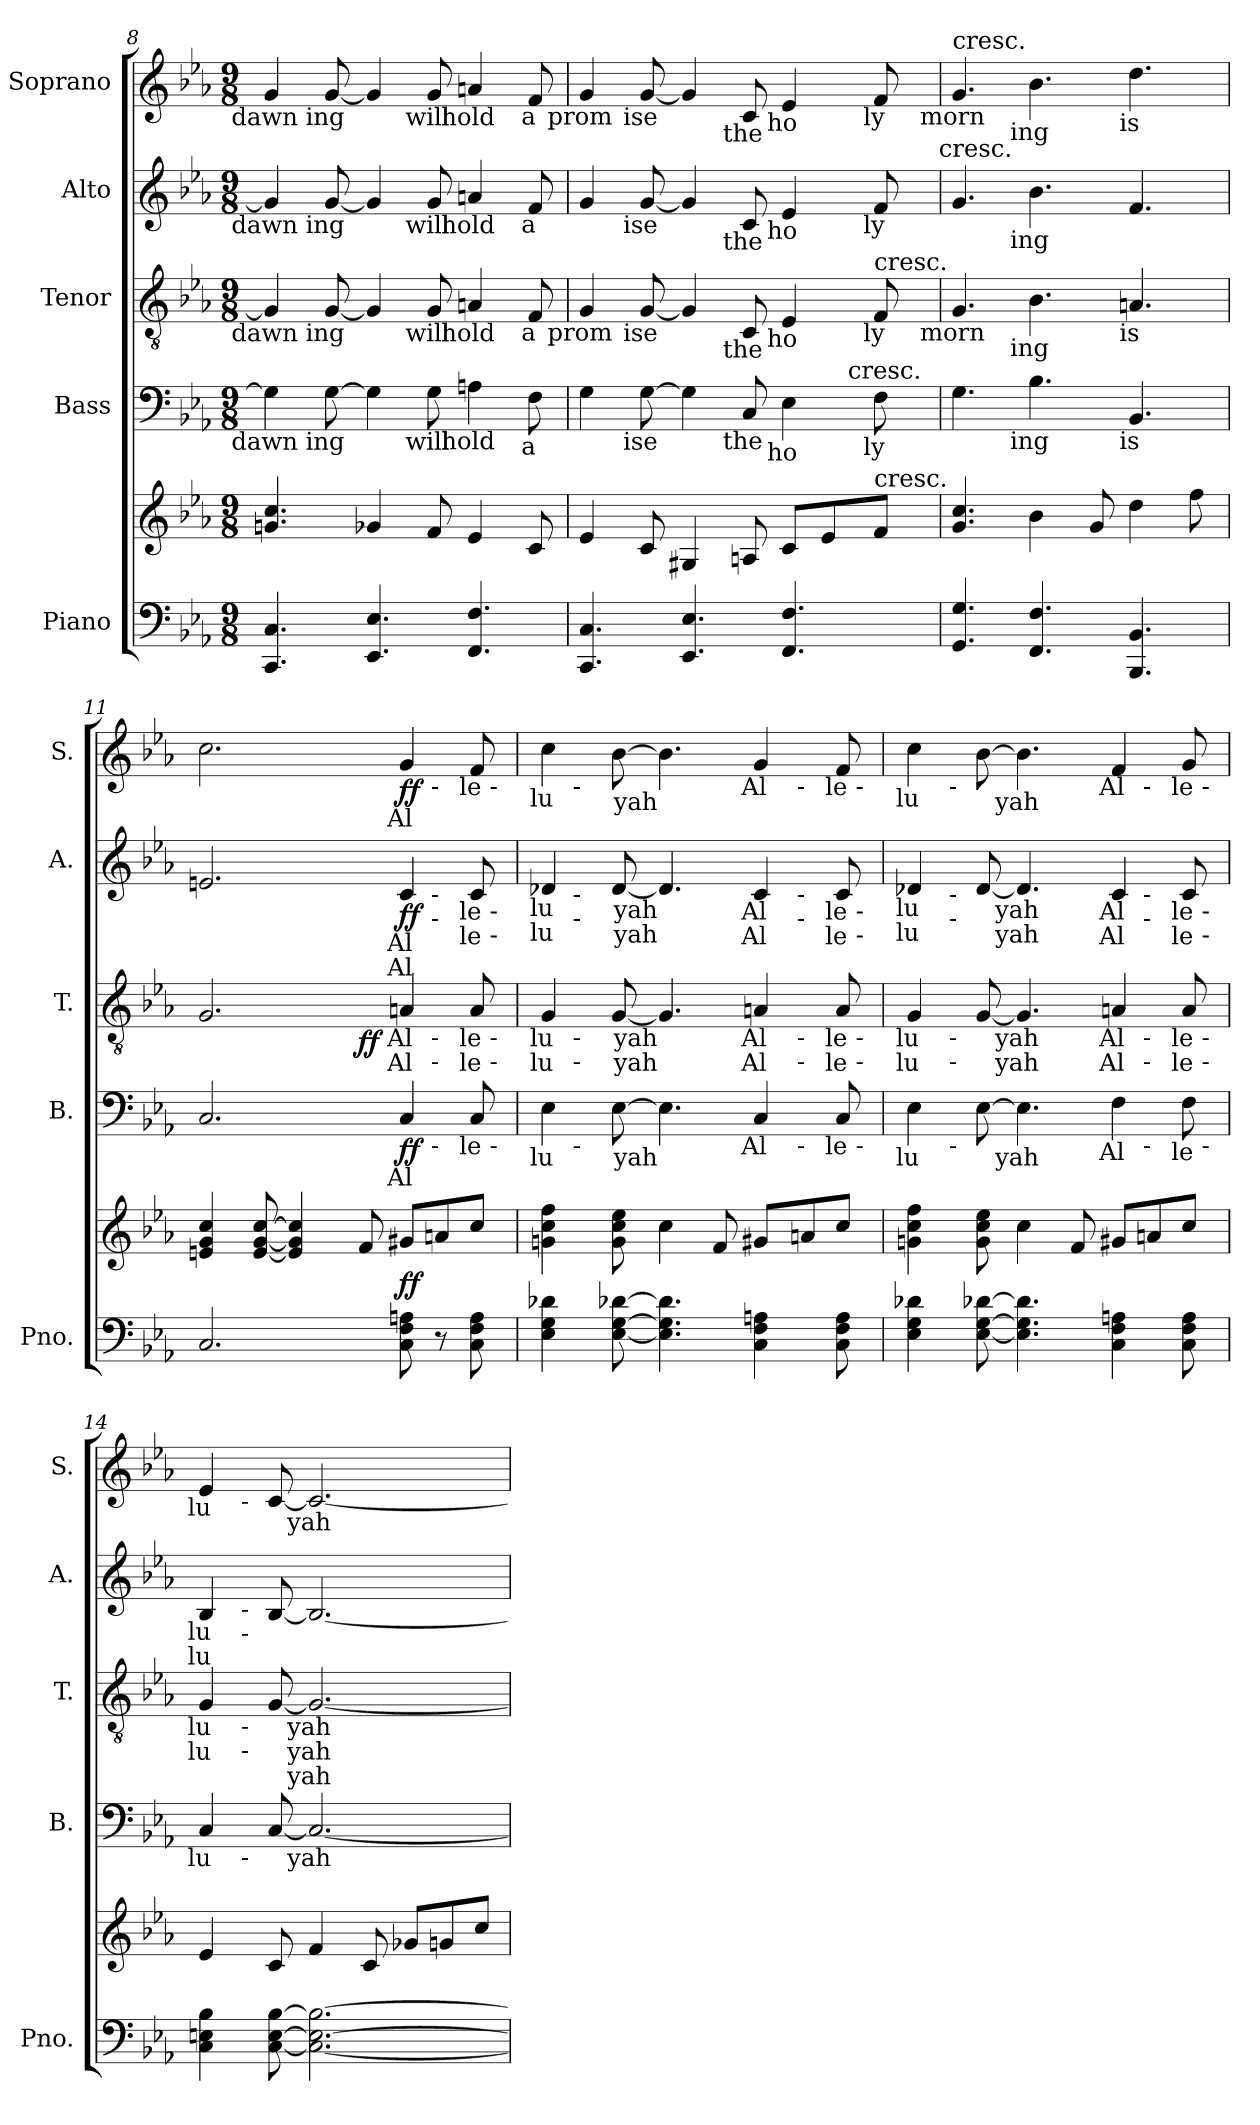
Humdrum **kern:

**kern	**kern	**dynam	**kern	**dynam	**kern	**dynam	**kern	**dynam	**kern	**dynam
*part5	*part5	*part5	*part4	*part4	*part3	*part3	*part2	*part2	*part1	*part1
*staff6	*staff5	*staff5/6	*staff4	*staff4	*staff3	*staff3	*staff2	*staff2	*staff1	*staff1
*I"Piano	*	*	*I"Bass	*	*I"Tenor	*	*I"Alto	*	*I"Soprano	*
*I'Pno.	*	*	*I'B.	*	*I'T.	*	*I'A.	*	*I'S.	*
*clefF4	*clefG2	*	*clefF4	*	*clefGv2	*	*clefG2	*	*clefG2	*
*	*	*	*	*	*ITrd7c12	*	*	*	*	*
*k[b-e-a-]	*k[b-e-a-]	*	*k[b-e-a-]	*	*k[b-e-a-]	*	*k[b-e-a-]	*	*k[b-e-a-]	*
*E-:	*E-:	*	*E-:	*	*E-:	*	*E-:	*	*E-:	*
*M9/8	*M9/8	*	*M9/8	*	*M9/8	*	*M9/8	*	*M9/8	*
=8	=8	=8	=8	=8	=8	=8	=8	=8	=8	=8
!	!	!	!	!	!	!	!	!	!LO:TX:b:cj:t=dawn	!
!	!	!	!	!	!	!	!LO:TX:b:cj:t=dawn	!	!	!
!	!	!	!	!	!LO:TX:b:cj:t=dawn	!	!	!	!	!
!	!	!	!LO:TX:b:cj:t=dawn	!	!	!	!	!	!	!
4.CCi/ 4.Ci	4.gni/ 4.cci	.	4Gi\]	.	4GGi/]	.	4gi/]	.	4gi/	.
!	!	!	!	!	!	!	!	!	!LO:TX:b:cj:t=ing	!
!	!	!	!	!	!	!	!LO:TX:b:cj:t=ing	!	!	!
!	!	!	!	!	!LO:TX:b:cj:t=ing	!	!	!	!	!
!	!	!	!LO:TX:b:cj:t=ing	!	!	!	!	!	!	!
.	.	.	[8Gi\	.	[8GGi/	.	[8gi/	.	[8gi/	.
4.EE-i/ 4.E-i	4g-Xi/	.	4Gi\]	.	4GGi/]	.	4gi/]	.	4gi/]	.
!	!	!	!	!	!	!	!	!	!LO:TX:b:cj:t=will	!
!	!	!	!	!	!	!	!LO:TX:b:cj:t=will	!	!	!
!	!	!	!	!	!LO:TX:b:cj:t=will	!	!	!	!	!
!	!	!	!LO:TX:b:cj:t=will	!	!	!	!	!	!	!
.	8fi/	.	8Gi\	.	8GGi/	.	8gi/	.	8gi/	.
!	!	!	!	!	!	!	!	!	!LO:TX:b:cj:t=hold	!
!	!	!	!	!	!	!	!LO:TX:b:cj:t=hold	!	!	!
!	!	!	!	!	!LO:TX:b:cj:t=hold	!	!	!	!	!
!	!	!	!LO:TX:b:cj:t=hold	!	!	!	!	!	!	!
4.FFi/ 4.Fi	4e-i/	.	4Ani\	.	4AAni/	.	4ani/	.	4ani/	.
!	!	!	!	!	!	!	!	!	!LO:TX:b:cj:t=a	!
!	!	!	!	!	!	!	!LO:TX:b:cj:t=a	!	!	!
!	!	!	!	!	!LO:TX:b:cj:t=a	!	!	!	!	!
!	!	!	!LO:TX:b:cj:t=a	!	!	!	!	!	!	!
.	8ci/	.	8Fi\	.	8FFi/	.	8fi/	.	8fi/	.
!!LO:LB:g=z
=9	=9	=9	=9	=9	=9	=9	=9	=9	=9	=9
!	!	!	!	!	!	!	!	!	!LO:TX:b:cj:t=prom	!
!	!	!	!	!	!	!	!LO:TX:b:cj:t=prom	!	!	!
!	!	!	!	!	!LO:TX:b:cj:t=prom	!	!	!	!	!
!	!	!	!LO:TX:b:cj:t=prom	!	!	!	!	!	!	!
*	*	*	*^	*	*	*	*^	*	*	*
4.CCi/ 4.Ci	4e-i/	.	4Gi\	2...ryy	.	4GGi/	.	4gi/	1ryy	.	4gi/	.
!	!	!	!	!	!	!	!	!	!	!	!LO:TX:b:cj:t=ise	!
!	!	!	!	!	!	!	!	!LO:TX:b:cj:t=ise	!	!	!	!
!	!	!	!	!	!	!LO:TX:b:cj:t=ise	!	!	!	!	!	!
!	!	!	!LO:TX:b:cj:t=ise	!	!	!	!	!	!	!	!	!
.	8ci/	.	[8Gi\	.	.	[8GGi/	.	[8gi/	.	.	[8gi/	.
4.EE-i/ 4.E-i	4G#Xi/	.	4Gi\]	.	.	4GGi/]	.	4gi/]	.	.	4gi/]	.
!	!	!	!	!	!	!	!	!	!	!	!LO:TX:b:cj:t=the	!
!	!	!	!	!	!	!	!	!LO:TX:b:cj:t=the	!	!	!	!
!	!	!	!	!	!	!LO:TX:b:cj:t=the	!	!	!	!	!	!
!	!	!	!LO:TX:b:cj:t=the	!	!	!	!	!	!	!	!	!
.	8Ani/	.	8Ci/	.	.	8CCi/	.	8ci/	.	.	8ci/	.
!	!	!	!	!	!	!	!	!	!	!	!LO:TX:b:cj:t=ho	!
!	!	!	!	!	!	!	!	!LO:TX:b:cj:t=ho	!	!	!	!
!	!	!	!	!	!	!LO:TX:b:cj:t=ho	!	!	!	!	!	!
!	!	!	!LO:TX:b:cj:t=ho	!	!	!	!	!	!	!	!	!
4.FFi/ 4.Fi	8ci/L	.	4E-i\	.	.	4EE-i/	.	4e-i/	.	.	4e-i/	.
.	8e-i/	.	.	.	.	.	.	.	.	.	.	.
!	!	!	!	!LO:TX:a:t=cresc.	!	!	!	!	!	!	!	!
.	.	.	.	8.ryy	.	.	.	.	.	.	.	.
!	!	!	!	!	!	!	!	!	!	!	!LO:TX:b:cj:t=ly	!
!	!	!	!	!	!	!	!	!LO:TX:b:cj:t=ly	!	!	!	!
!	!	!	!	!	!	!LO:TX:b:cj:t=ly	!	!	!	!	!	!
!	!	!	!	!	!	!LO:TX:a:t=cresc.	!	!	!	!	!	!
!	!	!	!LO:TX:b:cj:t=ly	!	!	!	!	!	!	!	!	!
!	!LO:TX:a:t=cresc.	!	!	!	!	!	!	!	!	!	!	!
.	8fi/J	.	8Fi\	.	.	8FFi/	.	8fi/	16ryy	.	8fi/	.
.	.	.	.	.	.	.	.	.	32ryy	.	.	.
.	.	.	.	.	.	.	.	.	64ryy	.	.	.
.	.	.	.	.	.	.	.	.	128...ryy	.	.	.
!	!	!	!	!	!	!	!	!	!LO:TX:a:t=cresc.	!	!	!
.	.	.	.	.	.	.	.	.	1024ryy	.	.	.
=10	=10	=10	=10	=10	=10	=10	=10	=10	=10	=10	=10	=10
!	!	!	!	!	!	!	!	!	!	!	!LO:TX:a:t=cresc.	!
!	!	!	!	!	!	!	!	!	!	!	!LO:TX:b:cj:t=morn	!
!	!	!	!	!	!	!	!	!LO:TX:b:cj:t=morn	!	!	!	!
!	!	!	!	!	!	!LO:TX:b:cj:t=morn	!	!	!	!	!	!
!	!	!	!LO:TX:b:cj:t=morn	!	!	!	!	!	!	!	!	!
*	*	*	*v	*v	*	*	*	*v	*v	*	*	*
4.GGi/ 4.Gi	4.gi/ 4.cci	.	4.Gi\	.	4.GGi/	.	4.gi/	.	4.gi/	.
!	!	!	!	!	!	!	!	!	!LO:TX:b:cj:t=ing	!
!	!	!	!	!	!	!	!LO:TX:b:cj:t=ing	!	!	!
!	!	!	!	!	!LO:TX:b:cj:t=ing	!	!	!	!	!
!	!	!	!LO:TX:b:cj:t=ing	!	!	!	!	!	!	!
4.FFi/ 4.Fi	4b-i\	.	4.B-i\	.	4.BB-i\	.	4.b-i\	.	4.b-i\	.
.	8gi/	.	.	.	.	.	.	.	.	.
!	!	!	!	!	!	!	!	!	!LO:TX:b:cj:t=is	!
!	!	!	!	!	!LO:TX:b:cj:t=is	!	!	!	!	!
!	!	!	!LO:TX:b:cj:t=is	!	!	!	!	!	!	!
4.BBB-i/ 4.BB-i	4ddi\	.	4.BB-i/	.	4.AAni/	.	4.fi/	.	4.ddi\	.
.	8ffi\	.	.	.	.	.	.	.	.	.
=11	=11	=11	=11	=11	=11	=11	=11	=11	=11	=11
*	*	*	*	*	*^	*	*	*	*	*
!	!	!	!	!	!	!	!	!	!	!LO:TX:b:cj:t=bright	!
!	!	!	!	!	!	!	!	!LO:TX:b:cj:t=bright	!	!	!
!	!	!	!	!	!LO:TX:b:cj:t=bright	!	!	!	!	!	!
!	!	!	!LO:TX:b:cj:t=bright	!	!	!	!	!	!	!	!
*	*	*	*^	*	*^	*	*	*^	*	*^	*
*	*	*	*	*^	*	*	*	*^	*	*	*^	*	*	*^	*
2.Ci/	4eni/ 4gi 4cci	.	2.Ci/	2..ryy	1ryy	.	2.GGi/	2ryy	2..ryy	1ryy	.	2.eni/	2..ryy	1ryy	.	2.cci\	2..ryy	1ryy	.
.	[8ei/ [8gi [8cci	.	.	.	.	.	.	.	.	.	.	.	.	.	.	.	.	.	.
.	4ei/] 4gi] 4cci]	.	.	.	.	.	.	.	.	.	.	.	.	.	.	.	.	.	.
.	.	.	.	.	.	.	.	8ryy	.	.	.	.	.	.	.	.	.	.	.
.	8fi/	.	.	.	.	.	.	2ryy	.	.	ff	.	.	.	.	.	.	.	.
!	!	!	!	!	!	!	!	!	!	!	!	!	!	!	!	!LO:TX:b:cj:t=Al	!	!	!
!	!	!	!	!	!	!	!	!	!	!	!	!LO:TX:b:cj:t=Al	!	!	!	!	!	!	!
!	!	!	!	!	!	!	!	!	!	!	!	!LO:TX:b:cj:t=Al	!	!	!	!	!	!	!
!	!	!	!	!	!	!	!LO:TX:b:cj:t=Al	!	!	!	!	!	!	!	!	!	!	!	!
!	!	!	!	!	!	!	!LO:TX:b:cj:t=Al	!	!	!	!	!	!	!	!	!	!	!	!
!	!	!	!LO:TX:b:cj:t=Al	!	!	!	!	!	!	!	!	!	!	!	!	!	!	!	!
8Ci\ 8Fi 8Ani	8g#Xi/L	ff	4Ci/	.	.	ff	4AAni/	.	.	.	.	4ci/	.	.	ff	4gi/	.	.	ff
!	!	!	!	!	!	!	!	!	!	!	!	!	!	!	!	!	!LO:TX:b:cj:t=-	!	!
!	!	!	!	!	!	!	!	!	!	!	!	!	!LO:TX:b:cj:t=-	!	!	!	!	!	!
!	!	!	!	!	!	!	!	!	!	!	!	!	!LO:TX:b:cj:t=-	!	!	!	!	!	!
!	!	!	!	!	!	!	!	!	!LO:TX:b:cj:t=-	!	!	!	!	!	!	!	!	!	!
!	!	!	!	!	!	!	!	!	!LO:TX:b:cj:t=-	!	!	!	!	!	!	!	!	!	!
!	!	!	!	!LO:TX:b:cj:t=-	!	!	!	!	!	!	!	!	!	!	!	!	!	!	!
8r	8ani/	.	.	4ryy	.	.	.	.	4ryy	.	.	.	4ryy	.	.	.	4ryy	.	.
!	!	!	!	!	!	!	!	!	!	!	!	!	!	!	!	!LO:TX:b:cj:t=le	!	!	!
!	!	!	!	!	!	!	!	!	!	!	!	!LO:TX:b:cj:t=le	!	!	!	!	!	!	!
!	!	!	!	!	!	!	!	!	!	!	!	!LO:TX:b:cj:t=le	!	!	!	!	!	!	!
!	!	!	!	!	!	!	!LO:TX:b:cj:t=le	!	!	!	!	!	!	!	!	!	!	!	!
!	!	!	!	!	!	!	!LO:TX:b:cj:t=le	!	!	!	!	!	!	!	!	!	!	!	!
!	!	!	!LO:TX:b:cj:t=le	!	!	!	!	!	!	!	!	!	!	!	!	!	!	!	!
8Ci\ 8Fi 8Ai	8cci/J	.	8Ci/	.	16ryy	.	8AAi/	.	.	16ryy	.	8ci/	.	16ryy	.	8fi/	.	16ryy	.
!	!	!	!	!	!	!	!	!	!	!	!	!	!	!	!	!	!	!LO:TX:b:cj:t=-	!
!	!	!	!	!	!	!	!	!	!	!	!	!	!	!LO:TX:b:cj:t=-	!	!	!	!	!
!	!	!	!	!	!	!	!	!	!	!	!	!	!	!LO:TX:b:cj:t=-	!	!	!	!	!
!	!	!	!	!	!	!	!	!	!	!LO:TX:b:cj:t=-	!	!	!	!	!	!	!	!	!
!	!	!	!	!	!	!	!	!	!	!LO:TX:b:cj:t=-	!	!	!	!	!	!	!	!	!
!	!	!	!	!	!LO:TX:b:cj:t=-	!	!	!	!	!	!	!	!	!	!	!	!	!	!
.	.	.	.	.	16ryy	.	.	.	.	16ryy	.	.	.	16ryy	.	.	.	16ryy	.
!!LO:PB:g=z
=12	=12	=12	=12	=12	=12	=12	=12	=12	=12	=12	=12	=12	=12	=12	=12	=12	=12	=12	=12
!	!	!	!	!	!	!	!	!	!	!	!	!	!	!	!	!LO:TX:b:cj:t=lu	!	!	!
!	!	!	!	!	!	!	!	!	!	!	!	!LO:TX:b:cj:t=lu	!	!	!	!	!	!	!
!	!	!	!	!	!	!	!	!	!	!	!	!LO:TX:b:cj:t=lu	!	!	!	!	!	!	!
!	!	!	!	!	!	!	!LO:TX:b:cj:t=lu	!	!	!	!	!	!	!	!	!	!	!	!
!	!	!	!	!	!	!	!LO:TX:b:cj:t=lu	!	!	!	!	!	!	!	!	!	!	!	!
!	!	!	!LO:TX:b:cj:t=lu	!	!	!	!	!	!	!	!	!	!	!	!	!	!	!	!
*	*	*	*	*	*^	*	*	*	*	*	*	*	*	*^	*	*	*	*^	*
4E-i\ 4Gi 4d-Xi	4gni\ 4cci 4ffi	.	4E-i\	8ryy	4ryy	2..ryy	.	4GGi/	8ryy	4ryy	2..ryy	.	4d-Xi/	8ryy	4ryy	2..ryy	.	4cci\	8ryy	4ryy	2..ryy	.
!	!	!	!	!	!	!	!	!	!	!	!	!	!	!	!	!	!	!	!LO:TX:b:cj:t=-	!	!	!
!	!	!	!	!	!	!	!	!	!	!	!	!	!	!LO:TX:b:cj:t=-	!	!	!	!	!	!	!	!
!	!	!	!	!	!	!	!	!	!	!	!	!	!	!LO:TX:b:cj:t=-	!	!	!	!	!	!	!	!
!	!	!	!	!	!	!	!	!	!LO:TX:b:cj:t=-	!	!	!	!	!	!	!	!	!	!	!	!	!
!	!	!	!	!	!	!	!	!	!LO:TX:b:cj:t=-	!	!	!	!	!	!	!	!	!	!	!	!	!
!	!	!	!	!LO:TX:b:cj:t=-	!	!	!	!	!	!	!	!	!	!	!	!	!	!	!	!	!	!
.	.	.	.	1ryy	.	.	.	.	1ryy	.	.	.	.	1ryy	.	.	.	.	1ryy	.	.	.
[8E-i\ [8Gi [8d-Xi	8gi\ 8cci 8ee-i	.	[8E-i\	.	16ryy	.	.	[8GGi/	.	16ryy	.	.	[8d-i/	.	16ryy	.	.	[8b-i\	.	16ryy	.	.
!	!	!	!	!	!	!	!	!	!	!	!	!	!	!	!	!	!	!	!	!LO:TX:b:cj:t=yah	!	!
!	!	!	!	!	!	!	!	!	!	!	!	!	!	!	!LO:TX:b:cj:t=yah	!	!	!	!	!	!	!
!	!	!	!	!	!	!	!	!	!	!	!	!	!	!	!LO:TX:b:cj:t=yah	!	!	!	!	!	!	!
!	!	!	!	!	!	!	!	!	!	!LO:TX:b:cj:t=yah	!	!	!	!	!	!	!	!	!	!	!	!
!	!	!	!	!	!	!	!	!	!	!LO:TX:b:cj:t=yah	!	!	!	!	!	!	!	!	!	!	!	!
!	!	!	!	!	!LO:TX:b:cj:t=yah	!	!	!	!	!	!	!	!	!	!	!	!	!	!	!	!	!
.	.	.	.	.	2ryy	.	.	.	.	2ryy	.	.	.	.	2ryy	.	.	.	.	2ryy	.	.
4.E-i\] 4.Gi] 4.d-i]	4cci\	.	4.E-i\]	.	.	.	.	4.GGi/]	.	.	.	.	4.d-i/]	.	.	.	.	4.b-i\]	.	.	.	.
.	8fi/	.	.	.	.	.	.	.	.	.	.	.	.	.	.	.	.	.	.	.	.	.
!	!	!	!	!	!	!	!	!	!	!	!	!	!	!	!	!	!	!LO:TX:b:cj:t=Al	!	!	!	!
!	!	!	!	!	!	!	!	!	!	!	!	!	!LO:TX:b:cj:t=Al	!	!	!	!	!	!	!	!	!
!	!	!	!	!	!	!	!	!	!	!	!	!	!LO:TX:b:cj:t=Al	!	!	!	!	!	!	!	!	!
!	!	!	!	!	!	!	!	!LO:TX:b:cj:t=Al	!	!	!	!	!	!	!	!	!	!	!	!	!	!
!	!	!	!	!	!	!	!	!LO:TX:b:cj:t=Al	!	!	!	!	!	!	!	!	!	!	!	!	!	!
!	!	!	!LO:TX:b:cj:t=Al	!	!	!	!	!	!	!	!	!	!	!	!	!	!	!	!	!	!	!
4Ci\ 4Fi 4Ani	8g#Xi/L	.	4Ci/	.	.	.	.	4AAni/	.	.	.	.	4ci/	.	.	.	.	4gi/	.	.	.	.
.	.	.	.	.	4ryy	.	.	.	.	4ryy	.	.	.	.	4ryy	.	.	.	.	4ryy	.	.
!	!	!	!	!	!	!	!	!	!	!	!	!	!	!	!	!	!	!	!	!	!LO:TX:b:cj:t=-	!
!	!	!	!	!	!	!	!	!	!	!	!	!	!	!	!	!LO:TX:b:cj:t=-	!	!	!	!	!	!
!	!	!	!	!	!	!	!	!	!	!	!	!	!	!	!	!LO:TX:b:cj:t=-	!	!	!	!	!	!
!	!	!	!	!	!	!	!	!	!	!	!LO:TX:b:cj:t=-	!	!	!	!	!	!	!	!	!	!	!
!	!	!	!	!	!	!	!	!	!	!	!LO:TX:b:cj:t=-	!	!	!	!	!	!	!	!	!	!	!
!	!	!	!	!	!	!LO:TX:b:cj:t=-	!	!	!	!	!	!	!	!	!	!	!	!	!	!	!	!
.	8ani/	.	.	.	.	4ryy	.	.	.	.	4ryy	.	.	.	.	4ryy	.	.	.	.	4ryy	.
!	!	!	!	!	!	!	!	!	!	!	!	!	!	!	!	!	!	!LO:TX:b:cj:t=le	!	!	!	!
!	!	!	!	!	!	!	!	!	!	!	!	!	!LO:TX:b:cj:t=le	!	!	!	!	!	!	!	!	!
!	!	!	!	!	!	!	!	!	!	!	!	!	!LO:TX:b:cj:t=le	!	!	!	!	!	!	!	!	!
!	!	!	!	!	!	!	!	!LO:TX:b:cj:t=le	!	!	!	!	!	!	!	!	!	!	!	!	!	!
!	!	!	!	!	!	!	!	!LO:TX:b:cj:t=le	!	!	!	!	!	!	!	!	!	!	!	!	!	!
!	!	!	!LO:TX:b:cj:t=le	!	!	!	!	!	!	!	!	!	!	!	!	!	!	!	!	!	!	!
8Ci\ 8Fi 8Ai	8cci/J	.	8Ci/	.	.	.	.	8AAi/	.	.	.	.	8ci/	.	.	.	.	8fi/	.	.	.	.
!	!	!	!	!	!	!	!	!	!	!	!	!	!	!	!	!	!	!	!	!LO:TX:b:cj:t=-	!	!
!	!	!	!	!	!	!	!	!	!	!	!	!	!	!	!LO:TX:b:cj:t=-	!	!	!	!	!	!	!
!	!	!	!	!	!	!	!	!	!	!	!	!	!	!	!LO:TX:b:cj:t=-	!	!	!	!	!	!	!
!	!	!	!	!	!	!	!	!	!	!LO:TX:b:cj:t=-	!	!	!	!	!	!	!	!	!	!	!	!
!	!	!	!	!	!	!	!	!	!	!LO:TX:b:cj:t=-	!	!	!	!	!	!	!	!	!	!	!	!
!	!	!	!	!	!LO:TX:b:cj:t=-	!	!	!	!	!	!	!	!	!	!	!	!	!	!	!	!	!
.	.	.	.	.	16ryy	.	.	.	.	16ryy	.	.	.	.	16ryy	.	.	.	.	16ryy	.	.
=13	=13	=13	=13	=13	=13	=13	=13	=13	=13	=13	=13	=13	=13	=13	=13	=13	=13	=13	=13	=13	=13	=13
!	!	!	!	!	!	!	!	!	!	!	!	!	!	!	!	!	!	!LO:TX:b:cj:t=lu	!	!	!	!
!	!	!	!	!	!	!	!	!	!	!	!	!	!LO:TX:b:cj:t=lu	!	!	!	!	!	!	!	!	!
!	!	!	!	!	!	!	!	!	!	!	!	!	!LO:TX:b:cj:t=lu	!	!	!	!	!	!	!	!	!
!	!	!	!	!	!	!	!	!LO:TX:b:cj:t=lu	!	!	!	!	!	!	!	!	!	!	!	!	!	!
!	!	!	!	!	!	!	!	!LO:TX:b:cj:t=lu	!	!	!	!	!	!	!	!	!	!	!	!	!	!
!	!	!	!LO:TX:b:cj:t=lu	!	!	!	!	!	!	!	!	!	!	!	!	!	!	!	!	!	!	!
4E-i\ 4Gi 4d-Xi	4gni\ 4cci 4ffi	.	4E-i\	8.ryy	2..ryy	1ryy	.	4GGi/	8.ryy	2..ryy	1ryy	.	4d-Xi/	8.ryy	2..ryy	1ryy	.	4cci\	8.ryy	2..ryy	1ryy	.
!	!	!	!	!	!	!	!	!	!	!	!	!	!	!	!	!	!	!	!LO:TX:b:cj:t=-	!	!	!
!	!	!	!	!	!	!	!	!	!	!	!	!	!	!LO:TX:b:cj:t=-	!	!	!	!	!	!	!	!
!	!	!	!	!	!	!	!	!	!	!	!	!	!	!LO:TX:b:cj:t=-	!	!	!	!	!	!	!	!
!	!	!	!	!	!	!	!	!	!LO:TX:b:cj:t=-	!	!	!	!	!	!	!	!	!	!	!	!	!
!	!	!	!	!	!	!	!	!	!LO:TX:b:cj:t=-	!	!	!	!	!	!	!	!	!	!	!	!	!
!	!	!	!	!LO:TX:b:cj:t=-	!	!	!	!	!	!	!	!	!	!	!	!	!	!	!	!	!	!
.	.	.	.	2...ryy	.	.	.	.	2...ryy	.	.	.	.	2...ryy	.	.	.	.	2...ryy	.	.	.
[8E-i\ [8Gi [8d-Xi	8gi\ 8cci 8ee-i	.	[8E-i\	.	.	.	.	[8GGi/	.	.	.	.	[8d-i/	.	.	.	.	[8b-i\	.	.	.	.
!	!	!	!	!	!	!	!	!	!	!	!	!	!	!	!	!	!	!LO:TX:b:cj:t=yah	!	!	!	!
!	!	!	!	!	!	!	!	!	!	!	!	!	!LO:TX:b:cj:t=yah	!	!	!	!	!	!	!	!	!
!	!	!	!	!	!	!	!	!	!	!	!	!	!LO:TX:b:cj:t=yah	!	!	!	!	!	!	!	!	!
!	!	!	!	!	!	!	!	!LO:TX:b:cj:t=yah	!	!	!	!	!	!	!	!	!	!	!	!	!	!
!	!	!	!	!	!	!	!	!LO:TX:b:cj:t=yah	!	!	!	!	!	!	!	!	!	!	!	!	!	!
!	!	!	!LO:TX:b:cj:t=yah	!	!	!	!	!	!	!	!	!	!	!	!	!	!	!	!	!	!	!
4.E-i\] 4.Gi] 4.d-i]	4cci\	.	4.E-i\]	.	.	.	.	4.GGi/]	.	.	.	.	4.d-i/]	.	.	.	.	4.b-i\]	.	.	.	.
.	8fi/	.	.	.	.	.	.	.	.	.	.	.	.	.	.	.	.	.	.	.	.	.
!	!	!	!	!	!	!	!	!	!	!	!	!	!	!	!	!	!	!LO:TX:b:cj:t=Al	!	!	!	!
!	!	!	!	!	!	!	!	!	!	!	!	!	!LO:TX:b:cj:t=Al	!	!	!	!	!	!	!	!	!
!	!	!	!	!	!	!	!	!	!	!	!	!	!LO:TX:b:cj:t=Al	!	!	!	!	!	!	!	!	!
!	!	!	!	!	!	!	!	!LO:TX:b:cj:t=Al	!	!	!	!	!	!	!	!	!	!	!	!	!	!
!	!	!	!	!	!	!	!	!LO:TX:b:cj:t=Al	!	!	!	!	!	!	!	!	!	!	!	!	!	!
!	!	!	!LO:TX:b:cj:t=Al	!	!	!	!	!	!	!	!	!	!	!	!	!	!	!	!	!	!	!
4Ci\ 4Fi 4Ani	8g#Xi/L	.	4Fi\	.	.	.	.	4AAni/	.	.	.	.	4ci/	.	.	.	.	4fi/	.	.	.	.
!	!	!	!	!	!	!	!	!	!	!	!	!	!	!	!	!	!	!	!	!LO:TX:b:cj:t=-	!	!
!	!	!	!	!	!	!	!	!	!	!	!	!	!	!	!LO:TX:b:cj:t=-	!	!	!	!	!	!	!
!	!	!	!	!	!	!	!	!	!	!	!	!	!	!	!LO:TX:b:cj:t=-	!	!	!	!	!	!	!
!	!	!	!	!	!	!	!	!	!	!LO:TX:b:cj:t=-	!	!	!	!	!	!	!	!	!	!	!	!
!	!	!	!	!	!	!	!	!	!	!LO:TX:b:cj:t=-	!	!	!	!	!	!	!	!	!	!	!	!
!	!	!	!	!	!LO:TX:b:cj:t=-	!	!	!	!	!	!	!	!	!	!	!	!	!	!	!	!	!
.	8ani/	.	.	.	4ryy	.	.	.	.	4ryy	.	.	.	.	4ryy	.	.	.	.	4ryy	.	.
!	!	!	!	!	!	!	!	!	!	!	!	!	!	!	!	!	!	!LO:TX:b:cj:t=le	!	!	!	!
!	!	!	!	!	!	!	!	!	!	!	!	!	!LO:TX:b:cj:t=le	!	!	!	!	!	!	!	!	!
!	!	!	!	!	!	!	!	!	!	!	!	!	!LO:TX:b:cj:t=le	!	!	!	!	!	!	!	!	!
!	!	!	!	!	!	!	!	!LO:TX:b:cj:t=le	!	!	!	!	!	!	!	!	!	!	!	!	!	!
!	!	!	!	!	!	!	!	!LO:TX:b:cj:t=le	!	!	!	!	!	!	!	!	!	!	!	!	!	!
!	!	!	!LO:TX:b:cj:t=le	!	!	!	!	!	!	!	!	!	!	!	!	!	!	!	!	!	!	!
8Ci\ 8Fi 8Ai	8cci/J	.	8Fi\	.	.	16ryy	.	8AAi/	.	.	16ryy	.	8ci/	.	.	16ryy	.	8gi/	.	.	16ryy	.
!	!	!	!	!	!	!	!	!	!	!	!	!	!	!	!	!	!	!	!	!	!LO:TX:b:cj:t=-	!
!	!	!	!	!	!	!	!	!	!	!	!	!	!	!	!	!LO:TX:b:cj:t=-	!	!	!	!	!	!
!	!	!	!	!	!	!	!	!	!	!	!	!	!	!	!	!LO:TX:b:cj:t=-	!	!	!	!	!	!
!	!	!	!	!	!	!	!	!	!	!	!LO:TX:b:cj:t=-	!	!	!	!	!	!	!	!	!	!	!
!	!	!	!	!	!	!	!	!	!	!	!LO:TX:b:cj:t=-	!	!	!	!	!	!	!	!	!	!	!
!	!	!	!	!	!	!LO:TX:b:cj:t=-	!	!	!	!	!	!	!	!	!	!	!	!	!	!	!	!
.	.	.	.	.	.	16ryy	.	.	.	.	16ryy	.	.	.	.	16ryy	.	.	.	.	16ryy	.
=14	=14	=14	=14	=14	=14	=14	=14	=14	=14	=14	=14	=14	=14	=14	=14	=14	=14	=14	=14	=14	=14	=14
!	!	!	!	!	!	!	!	!	!	!	!	!	!	!	!	!	!	!LO:TX:b:cj:t=lu	!	!	!	!
!	!	!	!	!	!	!	!	!	!	!	!	!	!LO:TX:b:cj:t=lu	!	!	!	!	!	!	!	!	!
!	!	!	!	!	!	!	!	!	!	!	!	!	!LO:TX:b:cj:t=lu	!	!	!	!	!	!	!	!	!
!	!	!	!	!	!	!	!	!LO:TX:b:cj:t=lu	!	!	!	!	!	!	!	!	!	!	!	!	!	!
!	!	!	!	!	!	!	!	!LO:TX:b:cj:t=lu	!	!	!	!	!	!	!	!	!	!	!	!	!	!
!	!	!	!LO:TX:b:cj:t=lu	!	!	!	!	!	!	!	!	!	!	!	!	!	!	!	!	!	!	!
*	*	*	*	*v	*v	*v	*	*	*	*	*	*	*	*v	*v	*v	*	*	*v	*v	*v	*
*	*	*	*	*	*	*	*v	*v	*v	*	*	*	*	*	*	*
4Ci\ 4Eni 4B-i	4e-i/	.	4Ci/	8.ryy	.	4GGi/	8.ryy	.	4B-i/	8.ryy	.	4e-i/	8.ryy	.
!	!	!	!	!	!	!	!	!	!	!	!	!	!LO:TX:b:cj:t=-	!
!	!	!	!	!	!	!	!	!	!	!LO:TX:b:cj:t=-	!	!	!	!
!	!	!	!	!	!	!	!	!	!	!LO:TX:b:cj:t=-	!	!	!	!
!	!	!	!	!	!	!	!LO:TX:b:cj:t=-	!	!	!	!	!	!	!
!	!	!	!	!	!	!	!LO:TX:b:cj:t=-	!	!	!	!	!	!	!
!	!	!	!	!LO:TX:b:cj:t=-	!	!	!	!	!	!	!	!	!	!
.	.	.	.	2...ryy	.	.	2...ryy	.	.	2...ryy	.	.	2...ryy	.
[8Ci\ [8Ei [8B-i	8ci/	.	[8Ci/	.	.	[8GGi/	.	.	[8B-i/	.	.	[8ci/	.	.
!	!	!	!	!	!	!	!	!	!	!	!	!LO:TX:b:cj:t=yah	!	!
!	!	!	!	!	!	!LO:TX:b:cj:t=yah	!	!	!	!	!	!	!	!
!	!	!	!	!	!	!LO:TX:b:cj:t=yah	!	!	!	!	!	!	!	!
!	!	!	!	!	!	!LO:TX:b:cj:t=yah	!	!	!	!	!	!	!	!
!	!	!	!LO:TX:b:cj:t=yah	!	!	!	!	!	!	!	!	!	!	!
2.Ci\_ 2.Ei_ 2.B-i_	4fi/	.	2.Ci/_	.	.	2.GGi/_	.	.	2.B-i/_	.	.	2.ci/_	.	.
.	8ci/	.	.	.	.	.	.	.	.	.	.	.	.	.
.	8g-Xi/L	.	.	.	.	.	.	.	.	.	.	.	.	.
.	8gni/	.	.	.	.	.	.	.	.	.	.	.	.	.
.	8cci/J	.	.	.	.	.	.	.	.	.	.	.	.	.
*	*	*	*v	*v	*	*	*	*	*v	*v	*	*v	*v	*
*	*	*	*	*	*v	*v	*	*	*	*	*
=	=	=	=	=	=	=	=	=	=	=
*-	*-	*-	*-	*-	*-	*-	*-	*-	*-	*-
